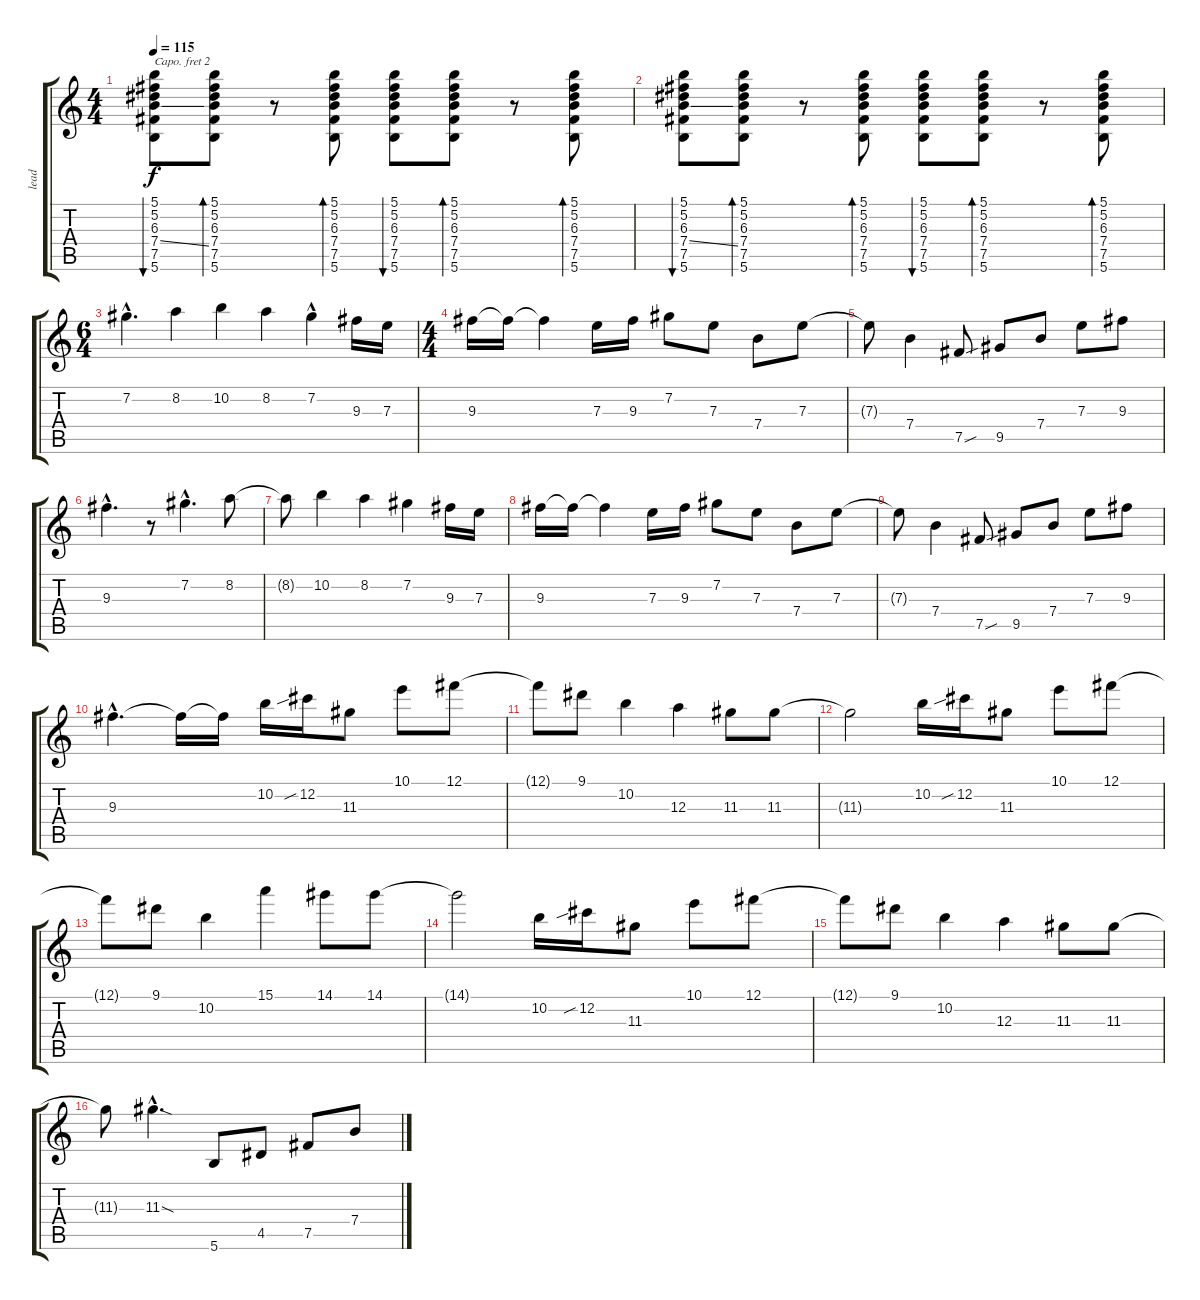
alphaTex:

\track ("lead" "lead") {instrument acousticguitarnylon}
\staff {score tabs}
\capo 2
\tuning (E4 B3 G3 D3 A2 E2) {hide}
\ts (4 4)
\tempo 115
\clef g2
\ks c
(5.1 5.2 6.3 7.4{ss} 7.5 5.6).8{bu 30 dy f} (5.1 5.2 6.3 7.4 7.5 5.6).8{bd 30} r.8 (5.1 5.2 6.3 7.4 7.5 5.6).8{bd 30} (5.1 5.2 6.3 7.4 7.5 5.6).8{bu 30} (5.1 5.2 6.3 7.4 7.5 5.6).8{bd 30} r.8 (5.1 5.2 6.3 7.4 7.5 5.6).8{bd 30} |
(5.1 5.2 6.3 7.4{ss} 7.5 5.6).8{bu 30} (5.1 5.2 6.3 7.4 7.5 5.6).8{bd 30} r.8 (5.1 5.2 6.3 7.4 7.5 5.6).8{bd 30} (5.1 5.2 6.3 7.4 7.5 5.6).8{bu 30} (5.1 5.2 6.3 7.4 7.5 5.6).8{bd 30} r.8 (5.1 5.2 6.3 7.4 7.5 5.6).8{bd 30} |
\ts (6 4)
7.2{hac}.4{d instrument overdrivenguitar} 8.2.4 10.2.4 8.2.4 7.2{hac}.4 9.3.16 7.3.16 |
\ts (4 4)
9.3.16 9.3{t}.16 9.3{t}.4 7.3.16 9.3.16 7.2.8 7.3.8 7.4.8 7.3.8 |
7.3{t}.8 7.4.4 7.5{sou}.8 9.5.8 7.4.8 7.3.8 9.3.8 |
9.3{hac}.4{d} r.8 7.2{hac}.4{d} 8.2.8 |
8.2{t}.8 10.2.4 8.2.4 7.2.4 9.3.16 7.3.16 |
9.3.16 9.3{t}.16 9.3{t}.4 7.3.16 9.3.16 7.2.8 7.3.8 7.4.8 7.3.8 |
7.3{t}.8 7.4.4 7.5{sou}.8 9.5.8 7.4.8 7.3.8 9.3.8 |
9.3{hac}.4{d} 9.3{t}.16 9.3{t}.16 10.2.16 12.2{sib}.16 11.3.8 10.1.8 12.1.8 |
12.1{t}.8 9.1.8 10.2.4 12.3.4 11.3.8 11.3.8 |
11.3{t}.2 10.2.16 12.2{sib}.16 11.3.8 10.1.8 12.1.8 |
12.1{t}.8 9.1.8 10.2.4 15.1.4 14.1.8 14.1.8 |
14.1{t}.2 10.2.16 12.2{sib}.16 11.3.8 10.1.8 12.1.8 |
12.1{t}.8 9.1.8 10.2.4 12.3.4 11.3.8 11.3.8 |
11.3{t}.8 11.3{sod hac}.4{d} 5.6.8 4.5.8 7.5.8 7.4.8
